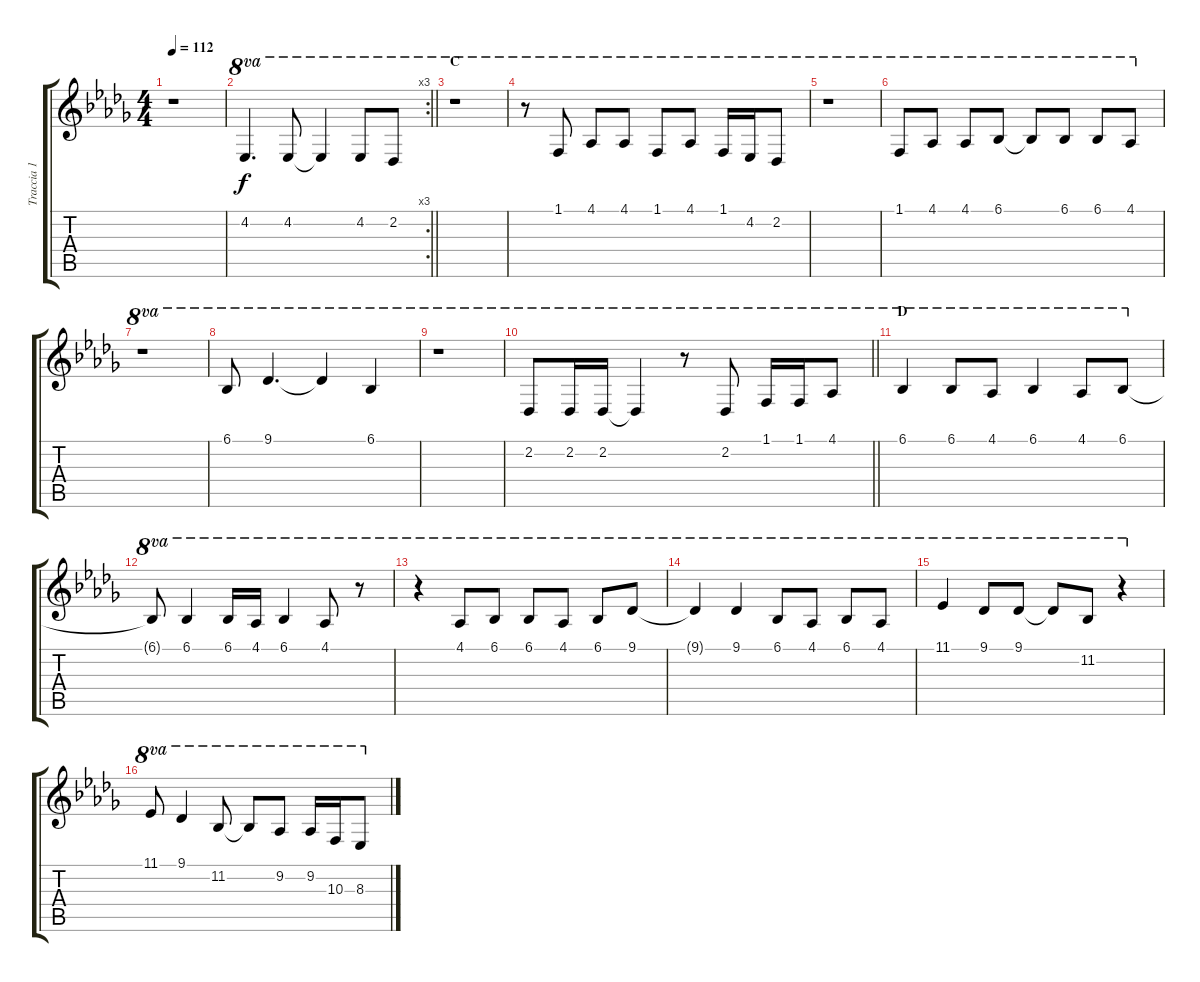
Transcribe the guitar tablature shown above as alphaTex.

\track ("Traccia 1" "Traccia 1") {instrument tenorsax}
\staff {score tabs}
\tuning (E4 B3 G3 D3 A2 E2) {hide}
\ts (4 4)
\tempo 112
\clef g2
\ks db
r.1{dy f} |
\rc 3
\barLineRight lightlight
4.2.4{d ot 8va} 4.2.8{ot 8va} 4.2{t}.4{ot 8va} 4.2.8{ot 8va} 2.2.8{ot 8va} |
\section ("" "C")
r.1{ot 8va} |
r.8{ot 8va} 1.1.8{ot 8va} 4.1.8{ot 8va} 4.1.8{ot 8va} 1.1.8{ot 8va} 4.1.8{ot 8va} 1.1.16{ot 8va} 4.2.16{ot 8va} 2.2.8{ot 8va} |
r.1{ot 8va} |
1.1.8{ot 8va} 4.1.8{ot 8va} 4.1.8{ot 8va} 6.1.8{ot 8va} 6.1{t}.8{ot 8va} 6.1.8{ot 8va} 6.1.8{ot 8va} 4.1.8{ot 8va} |
r.1{ot 8va} |
6.1.8{ot 8va} 9.1.4{d ot 8va} 9.1{t}.4{ot 8va} 6.1.4{ot 8va} |
r.1{ot 8va} |
\barLineRight lightlight
2.2.8{ot 8va} 2.2.16{ot 8va} 2.2.16{ot 8va} 2.2{t}.4{ot 8va} r.8{ot 8va} 2.2.8{ot 8va} 1.1.16{ot 8va} 1.1.16{ot 8va} 4.1.8{ot 8va} |
\section ("" "D")
6.1.4{ot 8va volume 16} 6.1.8{ot 8va} 4.1.8{ot 8va} 6.1.4{ot 8va} 4.1.8{ot 8va} 6.1.8{ot 8va} |
6.1{t}.8{ot 8va} 6.1.4{ot 8va} 6.1.16{ot 8va} 4.1.16{ot 8va} 6.1.4{ot 8va} 4.1.8{ot 8va} r.8{ot 8va} |
r.4{ot 8va} 4.1.8{ot 8va} 6.1.8{ot 8va} 6.1.8{ot 8va} 4.1.8{ot 8va} 6.1.8{ot 8va} 9.1.8{ot 8va} |
9.1{t}.4{ot 8va} 9.1.4{ot 8va} 6.1.8{ot 8va} 4.1.8{ot 8va} 6.1.8{ot 8va} 4.1.8{ot 8va} |
11.1.4{ot 8va} 9.1.8{ot 8va} 9.1.8{ot 8va} 9.1{t}.8{ot 8va} 11.2.8{ot 8va} r.4{ot 8va} |
11.1.8{ot 8va} 9.1.4{ot 8va} 11.2.8{ot 8va} 11.2{t}.8{ot 8va} 9.2.8{ot 8va} 9.2.16{ot 8va} 10.3.16{ot 8va} 8.3.8{ot 8va}
